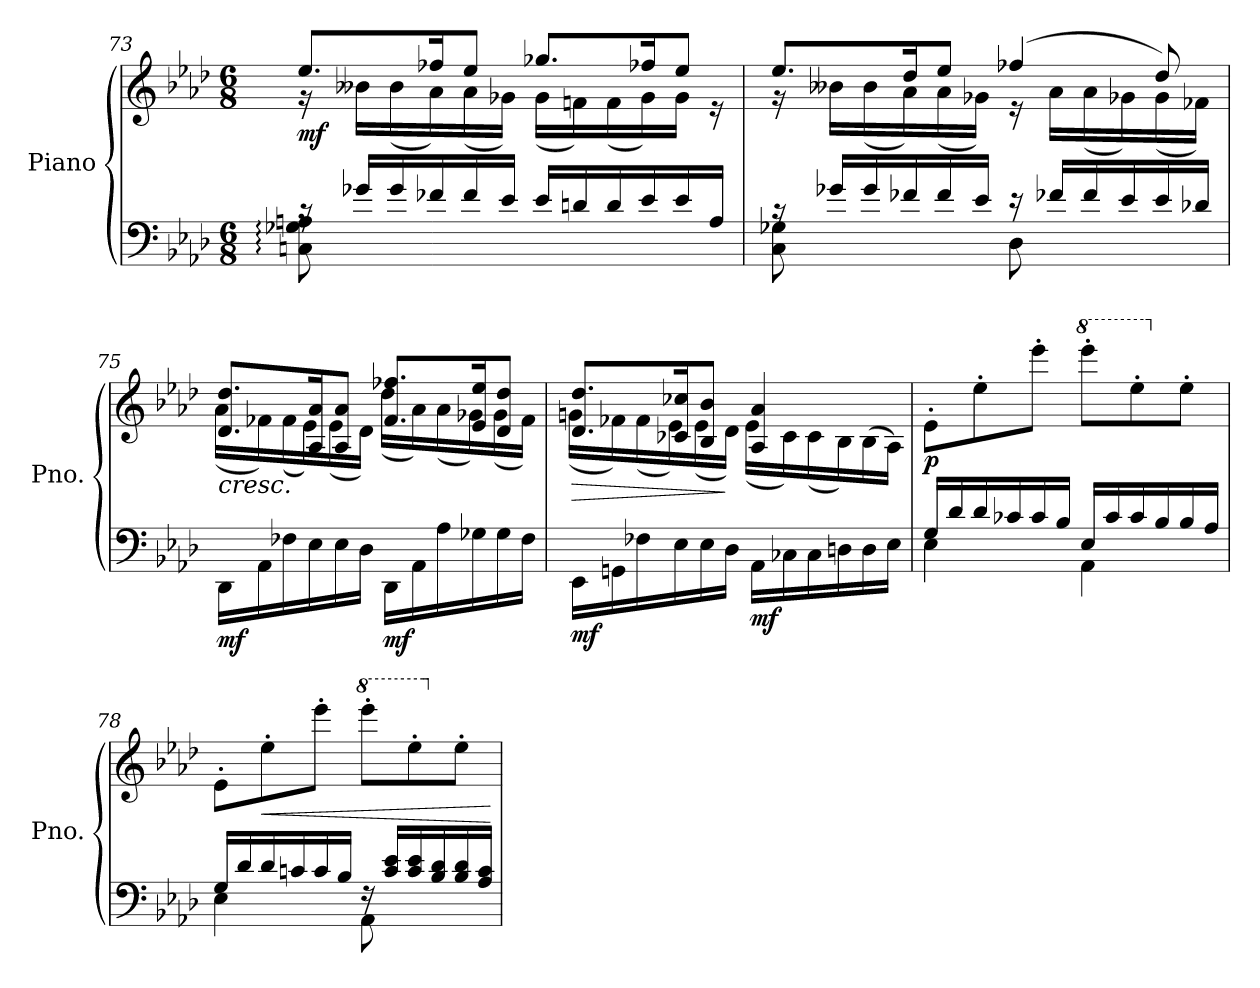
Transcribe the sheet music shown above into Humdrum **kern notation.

**kern	**kern	**dynam
*part1	*part1	*part1
*staff2	*staff1	*staff1/2
*I"Piano	*	*
*I'Pno.	*	*
!!LO:LB:g=z
*clefF4	*clefG2	*
*k[b-e-a-d-]	*k[b-e-a-d-]	*
*M6/8	*M6/8	*
=73	=73	=73
*^	*^	*
!	!	!	!	!LO:DY:b
16rc	8Cn\: 8G-X\: 8An\:	8.ee-/L	16r	mf
16g-X/LL	.	.	16b--X\LL	.
16g-/	4ryy	.	(16b--\	.
*	*	*MM65	*	*
16f-X/	.	16ff-X/K	16a-\)	.
16f-/	.	8ee-/J	(16a-\	.
16e-/JJ	.	.	16g-X\JJ)	.
*	*	*MM70	*	*
16e-/LL	8ryy	8.gg-X/L	(16g-\LL	.
16dn/	.	.	16fn\)	.
16d/	4ryy	.	(16f\	.
*	*	*MM75	*	*
16e-/	.	16ff-X/K	16g-\)	.
16e-/	.	8ee-/J	16g-\JJ	.
16A/JJ	.	.	16r	.
=74	=74	=74	=74	=74
16rc	8C\ 8G-X\	8.ee-/L	16r	.
16g-X/LL	.	.	16b--X\LL	.
16g-/	4ryy	.	(16b--\	.
16f-X/	.	16dd-/K	16a-\)	.
16f-/	.	8ee-/J	(16a-\	.
16e-/JJ	.	.	16g-X\JJ)	.
16r	8D-\	(4ff-X/	16r	.
16f-X/LL	.	.	16a-\LL	.
16f-/	4ryy	.	(16a-\	.
16e-/	.	.	16g-X\)	.
*	*	*MM65	*	*
16e-/	.	8dd-/)	(16g-\	.
16d-X/JJ	.	.	16f-X\JJ)	.
*v	*v	*	*	*
=75	=75	=75	=75
*	*MM70	*	*
!	!	!	!LO:HP:b
!	!	!	!LO:DY:n=1:b=2
16DD-\LL	8.d-/ 8.dd-/L	(16a-\LL	< mf
16AA-\	.	16f-X\)	.
16F-X\	.	(16f-\	.
*	*MM75	*	*
16E-\	16A-/ 16a-/K	16e-\)	.
16E-\	8A-/ 8a-/J	(16e-\	.
16D-\JJ	.	16d-\JJ)	.
!	!	!	!LO:DY:n=2:b=2
16DD-\LL	8.f-/ 8.ff-X/L	(16dd-\LL	mf
16AA-\	.	16a-\)	.
16A-\	.	(16a-\	.
*	*MM65	*	*
16G-X\	16e-/ 16ee-/K	16g-X\)	.
16G-\	8d-/ 8dd-/J	(16g-\	.
16F-\JJ	.	16f-\JJ)	.
*	*v	*v	*
.	.	[
!!LO:LB:g=z
=76	=76	=76
!	!	!LO:HP:b
*	*^	*
!	!	!	!LO:DY:n=1:b=2
16EE-\LL	8.d-/ 8.dd-/L	(16gn\LL	> mf
16GGn\	.	16f-X\)	.
16F-X\	.	(16f-\	.
*	*MM60	*	*
16E-\	16c-X/ 16cc-X/K	16e-\)	.
16E-\	8B-/ 8b-/J	(16e-\	.
16D-\JJ	.	16d-\JJ)	]
!	!	!	!LO:DY:n=2:b=2
16AA-\LL	4A-/ 4a-/	(16e-\LL	mf
16C-X\	.	16c-\)	.
16C-\	.	(16c-\	.
*	*MM65	*	*
16Dn\	.	16B-\)	.
16D\	8ryy	(16B-\	.
16E-\JJ	.	16A-\JJ)	.
=77	=77	=77	=77
*^	*	*	*
!	!	!	!	!LO:DY:b
*	*	*v	*v	*
16G/LL	4E-\	8e-'\L	p
16d-/	.	.	.
*	*	*MM70	*
16d-/	.	8ee-'\	.
16c-X/	.	.	.
*	*	*MM75	*
16c-/	8ryy	8eee-'\J	.
16B-/JJ	.	.	.
*	*	*8va	*
16E-/LL	4AA-\	8eeee-'\L	.
16c-/	.	.	.
16c-/	.	8eee-'\	.
16B-/	.	.	.
*	*	*X8va	*
16B-/	8ryy	8ee-'\J	.
16A-/JJ	.	.	.
=78	=78	=78	=78
16G/LL	4E-\	8e-'\L	.
16d-/	.	.	.
*	*	*MM80	*
!	!	!	!LO:HP:b
16d-/	.	8ee-'\	<
16cn/	.	.	.
*	*	*MM85	*
16c/	8ryy	8eee-'\J	.
16B-/JJ	.	.	.
*	*	*8va	*
16rF	8AA-\	8eeee-'\L	.
16c/ 16e-/LL	.	.	.
16c/ 16e-/	8ryy	8eee-'\	.
16B-/ 16d-/	.	.	.
*	*	*X8va	*
16B-/ 16d-/	8ryy	8ee-'\J	.
16A-/ 16c/JJ	.	.	.
*v	*v	*	*
.	.	[
=	=	=
*-	*-	*-
